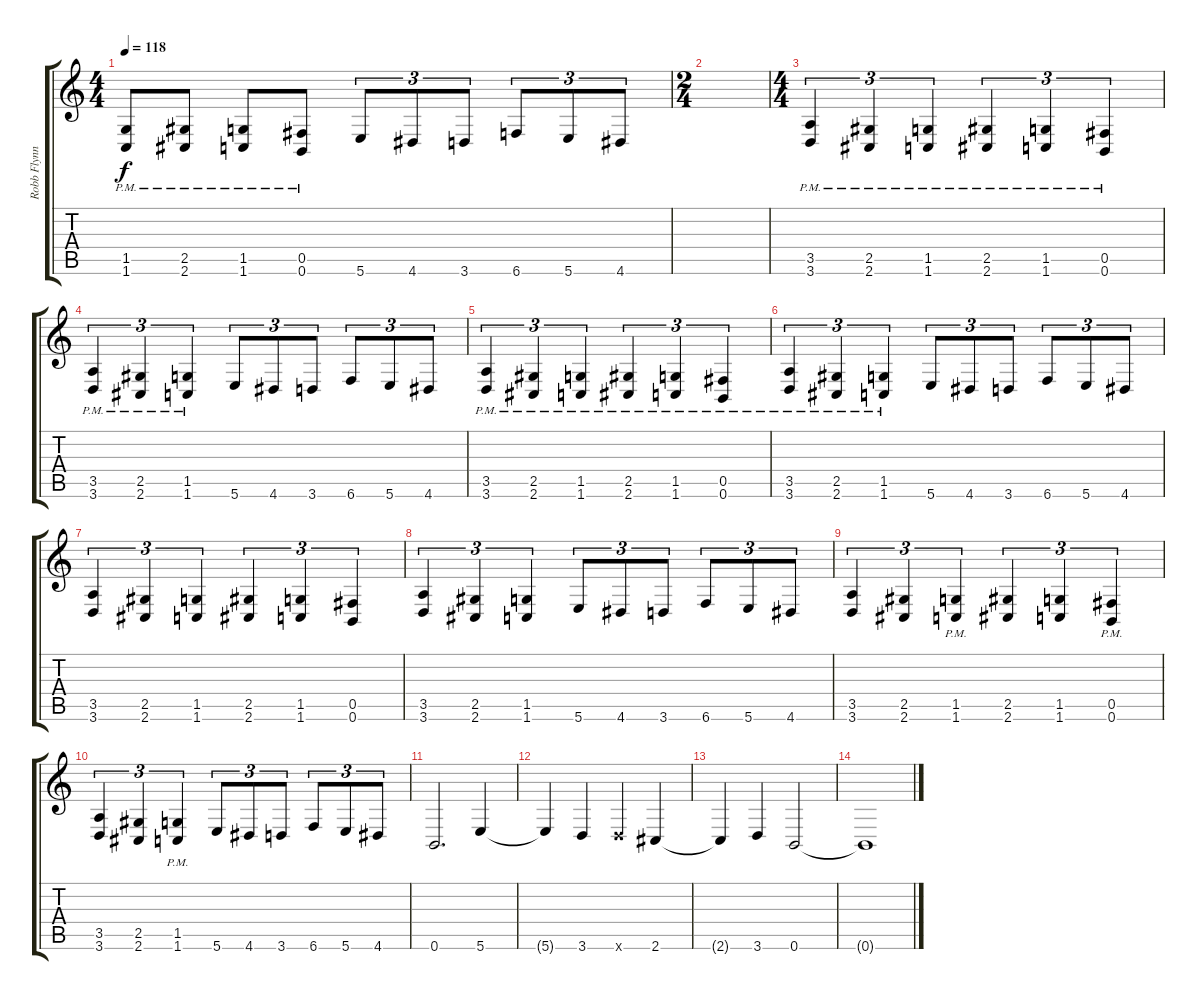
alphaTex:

\track ("Robb Flynn" "Robb Flynn") {instrument electricguitarclean}
\staff {score tabs}
\tuning (Db4 Ab3 E3 B2 Gb2 B1) {hide}
\ts (4 4)
\tempo 118
\clef g2
\ks c
(1.5{pm} 1.6{pm}).8{dy f} (2.5{pm} 2.6{pm}).8 (1.5{pm} 1.6{pm}).8 (0.5{pm} 0.6{pm}).8 5.6.8{tu (3 2)} 4.6.8{tu (3 2)} 3.6.8{tu (3 2)} 6.6.8{tu (3 2)} 5.6.8{tu (3 2)} 4.6.8{tu (3 2)} |
\ts (2 4)
|
\ts (4 4)
(3.5{pm} 3.6{pm}).4{tu (3 2)} (2.5{pm} 2.6{pm}).4{tu (3 2)} (1.5{pm} 1.6{pm}).4{tu (3 2)} (2.5{pm} 2.6{pm}).4{tu (3 2)} (1.5{pm} 1.6{pm}).4{tu (3 2)} (0.5{pm} 0.6{pm}).4{tu (3 2)} |
(3.5{pm} 3.6{pm}).4{tu (3 2)} (2.5{pm} 2.6{pm}).4{tu (3 2)} (1.5{pm} 1.6{pm}).4{tu (3 2)} 5.6.8{tu (3 2)} 4.6.8{tu (3 2)} 3.6.8{tu (3 2)} 6.6.8{tu (3 2)} 5.6.8{tu (3 2)} 4.6.8{tu (3 2)} |
(3.5{pm} 3.6{pm}).4{tu (3 2)} (2.5{pm} 2.6{pm}).4{tu (3 2)} (1.5{pm} 1.6{pm}).4{tu (3 2)} (2.5{pm} 2.6{pm}).4{tu (3 2)} (1.5{pm} 1.6{pm}).4{tu (3 2)} (0.5{pm} 0.6{pm}).4{tu (3 2)} |
(3.5{pm} 3.6{pm}).4{tu (3 2)} (2.5{pm} 2.6{pm}).4{tu (3 2)} (1.5{pm} 1.6{pm}).4{tu (3 2)} 5.6.8{tu (3 2)} 4.6.8{tu (3 2)} 3.6.8{tu (3 2)} 6.6.8{tu (3 2)} 5.6.8{tu (3 2)} 4.6.8{tu (3 2)} |
(3.5 3.6).4{tu (3 2)} (2.5 2.6).4{tu (3 2)} (1.5 1.6).4{tu (3 2)} (2.5 2.6).4{tu (3 2)} (1.5 1.6).4{tu (3 2)} (0.5 0.6).4{tu (3 2)} |
(3.5 3.6).4{tu (3 2)} (2.5 2.6).4{tu (3 2)} (1.5 1.6).4{tu (3 2)} 5.6.8{tu (3 2)} 4.6.8{tu (3 2)} 3.6.8{tu (3 2)} 6.6.8{tu (3 2)} 5.6.8{tu (3 2)} 4.6.8{tu (3 2)} |
(3.5 3.6).4{tu (3 2)} (2.5 2.6).4{tu (3 2)} (1.5{pm} 1.6{pm}).4{tu (3 2)} (2.5 2.6).4{tu (3 2)} (1.5 1.6).4{tu (3 2)} (0.5{pm} 0.6{pm}).4{tu (3 2)} |
(3.5 3.6).4{tu (3 2)} (2.5 2.6).4{tu (3 2)} (1.5{pm} 1.6{pm}).4{tu (3 2)} 5.6.8{tu (3 2)} 4.6.8{tu (3 2)} 3.6.8{tu (3 2)} 6.6.8{tu (3 2)} 5.6.8{tu (3 2)} 4.6.8{tu (3 2)} |
0.6.2{d} 5.6.4 |
5.6{t}.4 3.6.4 3.6{x}.4 2.6.4 |
2.6{t}.4 3.6.4 0.6.2 |
0.6{t}.1
